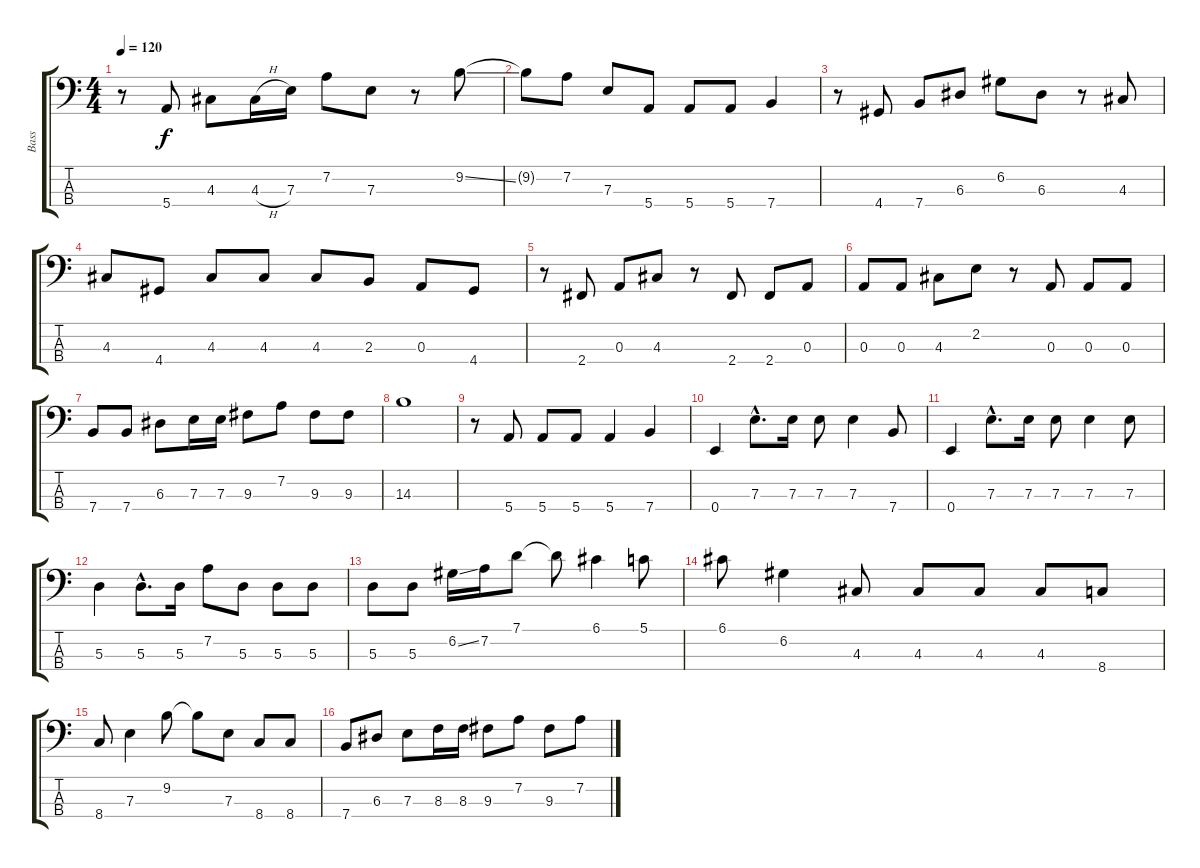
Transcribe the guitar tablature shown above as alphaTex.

\track ("Bass" "Bass") {instrument electricbassfinger}
\staff {score tabs}
\tuning (G2 D2 A1 E1) {hide}
\ts (4 4)
\tempo 120
\clef f4
\ks c
r.8{dy f} 5.4.8 4.3.8 4.3{h}.16 7.3.16 7.2.8 7.3.8 r.8 9.2{ss}.8 |
9.2{t}.8 7.2.8 7.3.8 5.4.8 5.4.8 5.4.8 7.4.4 |
r.8 4.4.8 7.4.8 6.3.8 6.2.8 6.3.8 r.8 4.3.8 |
4.3.8 4.4.8 4.3.8 4.3.8 4.3.8 2.3.8 0.3.8 4.4.8 |
r.8 2.4.8 0.3.8 4.3.8 r.8 2.4.8 2.4.8 0.3.8 |
0.3.8 0.3.8 4.3.8 2.2.8 r.8 0.3.8 0.3.8 0.3.8 |
7.4.8 7.4.8 6.3.8 7.3.16 7.3.16 9.3.8 7.2.8 9.3.8 9.3.8 |
14.3.1 |
r.8 5.4.8 5.4.8 5.4.8 5.4.4 7.4.4 |
0.4.4 7.3{hac}.8{d} 7.3.16 7.3.8 7.3.4 7.4.8 |
0.4.4 7.3{hac}.8{d} 7.3.16 7.3.8 7.3.4 7.3.8 |
5.3.4 5.3{hac}.8{d} 5.3.16 7.2.8 5.3.8 5.3.8 5.3.8 |
5.3.8 5.3.8 6.2{ss}.16 7.2.16 7.1.8 7.1{t}.8 6.1.4 5.1.8 |
6.1.8 6.2.4 4.3.8 4.3.8 4.3.8 4.3.8 8.4.8 |
8.4.8 7.3.4 9.2.8 9.2{t}.8 7.3.8 8.4.8 8.4.8 |
7.4.8 6.3.8 7.3.8 8.3.16 8.3.16 9.3.8 7.2.8 9.3.8 7.2.8
